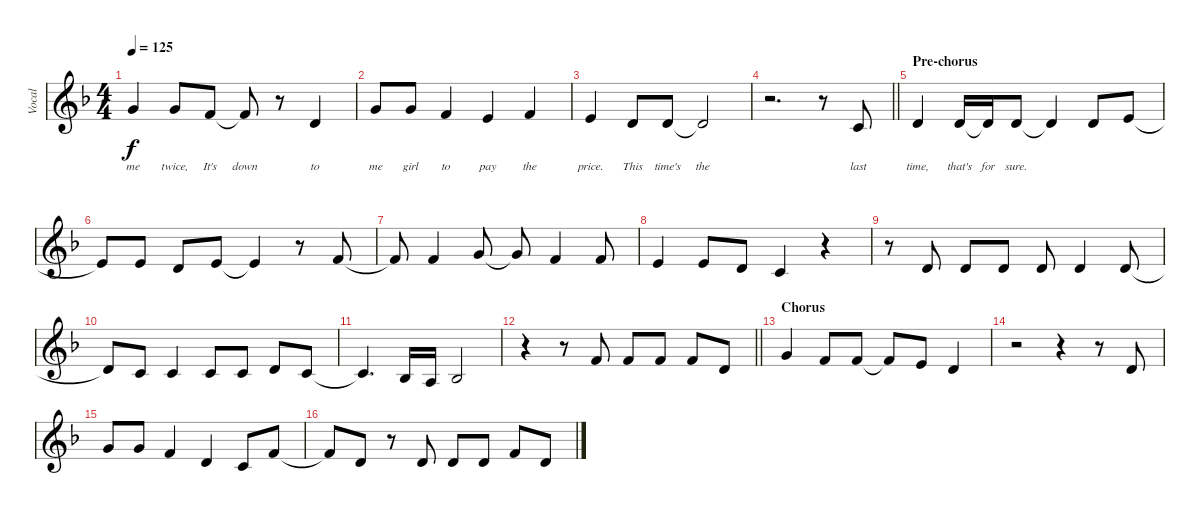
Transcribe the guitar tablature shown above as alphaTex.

\track ("Vocal" "Vocal") {instrument lead2sawtooth}
\staff {score}
\tuning (E4 B3 G3 D3 A2 E2) {hide}
\ts (4 4)
\tempo 125
\clef g2
\ks f
3.1.4{lyrics (0 "me") lyrics (1 "") lyrics (2 "") lyrics (3 "") lyrics (4 "") dy f} 3.1.8{lyrics (0 "twice,") lyrics (1 "") lyrics (2 "") lyrics (3 "") lyrics (4 "")} 1.1.8{lyrics (0 "It's") lyrics (1 "") lyrics (2 "") lyrics (3 "") lyrics (4 "")} 1.1{t}.8{lyrics (0 "down") lyrics (1 "") lyrics (2 "") lyrics (3 "") lyrics (4 "")} r.8 3.2.4{lyrics (0 "to") lyrics (1 "") lyrics (2 "") lyrics (3 "") lyrics (4 "")} |
3.1.8{lyrics (0 "me") lyrics (1 "") lyrics (2 "") lyrics (3 "") lyrics (4 "")} 3.1.8{lyrics (0 "girl") lyrics (1 "") lyrics (2 "") lyrics (3 "") lyrics (4 "")} 1.1.4{lyrics (0 "to") lyrics (1 "") lyrics (2 "") lyrics (3 "") lyrics (4 "")} 0.1.4{lyrics (0 "pay") lyrics (1 "") lyrics (2 "") lyrics (3 "") lyrics (4 "")} 1.1.4{lyrics (0 "the") lyrics (1 "") lyrics (2 "") lyrics (3 "") lyrics (4 "")} |
0.1.4{lyrics (0 "price.") lyrics (1 "") lyrics (2 "") lyrics (3 "") lyrics (4 "")} 3.2.8{lyrics (0 "This") lyrics (1 "") lyrics (2 "") lyrics (3 "") lyrics (4 "")} 3.2.8{lyrics (0 "time's") lyrics (1 "") lyrics (2 "") lyrics (3 "") lyrics (4 "")} 3.2{t}.2{lyrics (0 "the") lyrics (1 "") lyrics (2 "") lyrics (3 "") lyrics (4 "")} |
\barLineRight lightlight
r.2{d} r.8 1.2.8{lyrics (0 "last") lyrics (1 "") lyrics (2 "") lyrics (3 "") lyrics (4 "")} |
\section ("" "Pre-chorus")
3.2.4{lyrics (0 "time,") lyrics (1 "") lyrics (2 "") lyrics (3 "") lyrics (4 "")} 3.2.16{lyrics (0 "that's") lyrics (1 "") lyrics (2 "") lyrics (3 "") lyrics (4 "")} 3.2{t}.16{lyrics (0 "for") lyrics (1 "") lyrics (2 "") lyrics (3 "") lyrics (4 "")} 3.2.8{lyrics (0 "sure.") lyrics (1 "") lyrics (2 "") lyrics (3 "") lyrics (4 "")} 3.2{t}.4 3.2.8 0.1.8 |
0.1{t}.8 0.1.8 3.2.8 0.1.8 0.1{t}.4 r.8 1.1.8 |
1.1{t}.8 1.1.4 3.1.8 3.1{t}.8 1.1.4 1.1.8 |
0.1.4 0.1.8 3.2.8 1.2.4 r.4 |
r.8 3.2.8 3.2.8 3.2.8 3.2.8 3.2.4 3.2.8 |
3.2{t}.8 1.2.8 1.2.4 1.2.8 1.2.8 3.2.8 1.2.8 |
1.2{t}.4{d} 3.3.16 2.3.16 3.3.2 |
\barLineRight lightlight
r.4 r.8 1.1.8 1.1.8 1.1.8 1.1.8 3.2.8 |
\section ("" "Chorus")
3.1.4 1.1.8 1.1.8 1.1{t}.8 0.1.8 3.2.4 |
r.2 r.4 r.8 3.2.8 |
3.1.8 3.1.8 1.1.4 3.2.4 1.2.8 1.1.8 |
1.1{t}.8 3.2.8 r.8 3.2.8 3.2.8 3.2.8 1.1.8 3.2.8
